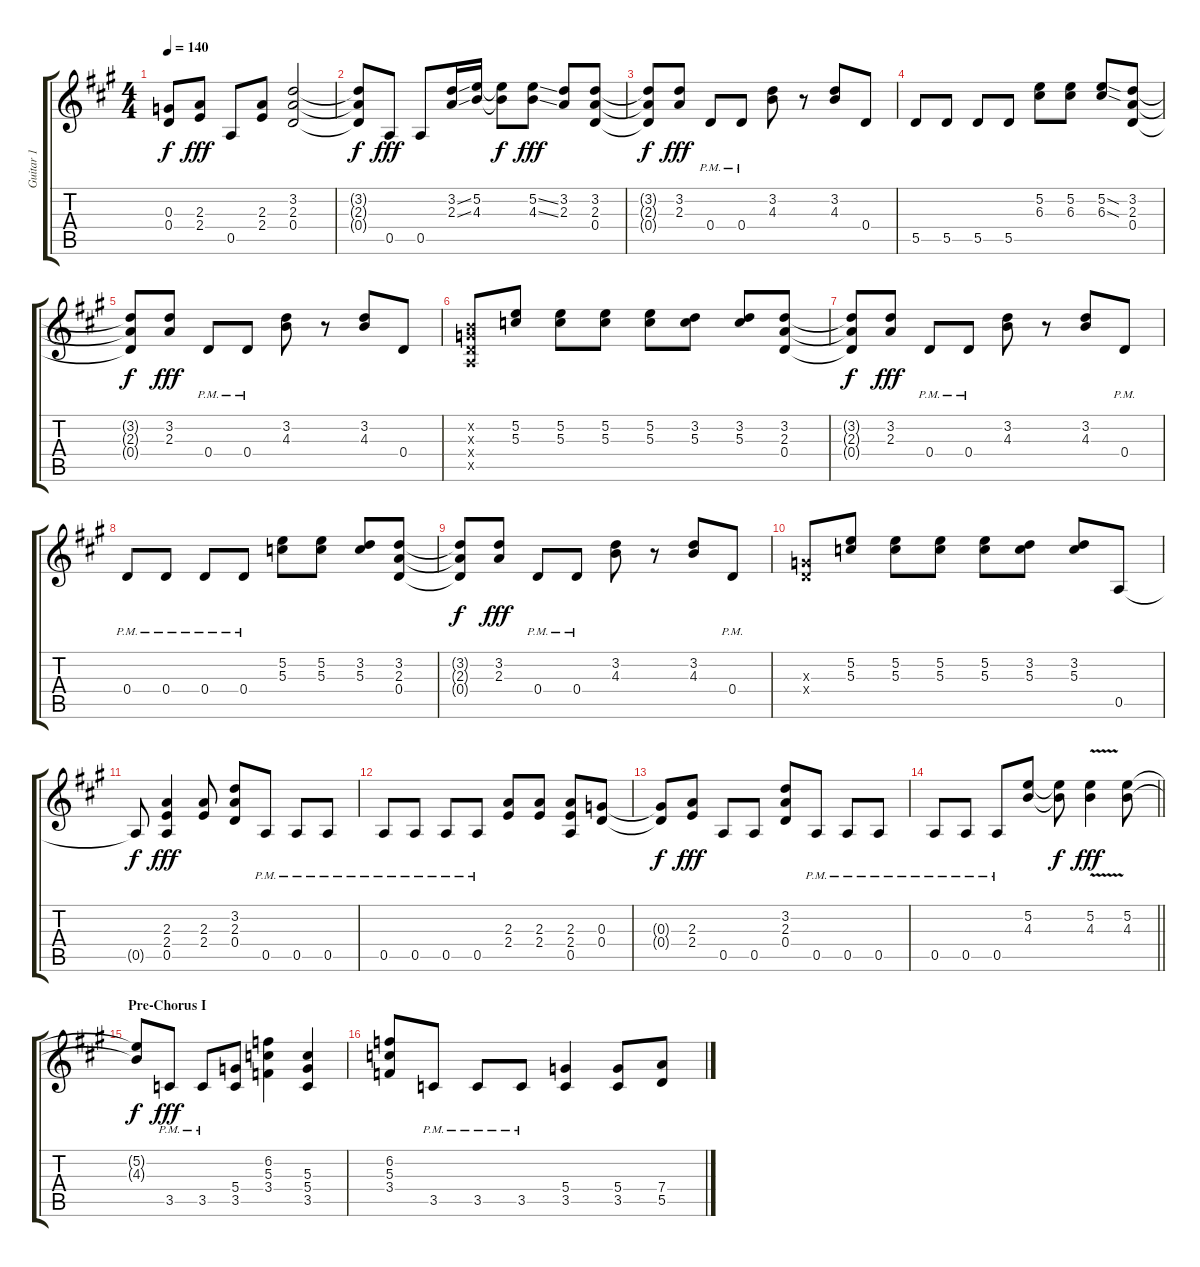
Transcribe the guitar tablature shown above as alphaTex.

\track ("Guitar 1" "Guitar 1") {instrument distortionguitar}
\staff {score tabs}
\tuning (E4 B3 G3 D3 A2 E2) {hide}
\ts (4 4)
\tempo 140
\clef g2
\ks a
(0.3{t} 0.4{t}).8{dy f} (2.3 2.4).8{dy fff} 0.5.8 (2.3 2.4).8 (3.2 2.3 0.4).2 |
(3.2{t} 2.3{t} 0.4{t}).8{dy f} 0.5.8{dy fff} 0.5.8 (3.2{ss} 2.3{ss}).16 (5.2 4.3).16 (5.2{t} 4.3{t}).8{dy f} (5.2{ss} 4.3{ss}).8{dy fff} (3.2 2.3).8 (3.2 2.3 0.4).8 |
(3.2{t} 2.3{t} 0.4{t}).8{dy f} (3.2 2.3).8{dy fff} 0.4{pm}.8 0.4{pm}.8 (3.2 4.3).8 r.8 (3.2 4.3).8 0.4.8 |
5.5.8 5.5.8 5.5.8 5.5.8 (5.2 6.3).8 (5.2 6.3).8 (5.2{sod} 6.3{sod}).8 (3.2 2.3 0.4).8 |
(3.2{t} 2.3{t} 0.4{t}).8{dy f} (3.2 2.3).8{dy fff} 0.4{pm}.8 0.4{pm}.8 (3.2 4.3).8 r.8 (3.2 4.3).8 0.4.8 |
(0.2{x} 0.3{x} 0.4{x} 0.5{x}).8 (5.2 5.3).8 (5.2 5.3).8 (5.2 5.3).8 (5.2 5.3).8 (3.2 5.3).8 (3.2 5.3).8 (3.2 2.3 0.4).8 |
(3.2{t} 2.3{t} 0.4{t}).8{dy f} (3.2 2.3).8{dy fff} 0.4{pm}.8 0.4{pm}.8 (3.2 4.3).8 r.8 (3.2 4.3).8 0.4{pm}.8 |
0.4{pm}.8 0.4{pm}.8 0.4{pm}.8 0.4{pm}.8 (5.2 5.3).8 (5.2 5.3).8 (3.2 5.3).8 (3.2 2.3 0.4).8 |
(3.2{t} 2.3{t} 0.4{t}).8{dy f} (3.2 2.3).8{dy fff} 0.4{pm}.8 0.4{pm}.8 (3.2 4.3).8 r.8 (3.2 4.3).8 0.4{pm}.8 |
(0.3{x} 0.4{x}).8 (5.2 5.3).8 (5.2 5.3).8 (5.2 5.3).8 (5.2 5.3).8 (3.2 5.3).8 (3.2 5.3).8 0.5.8 |
0.5{t}.8{dy f} (2.3 2.4 0.5).4{dy fff} (2.3 2.4).8 (3.2 2.3 0.4).8 0.5{pm}.8 0.5{pm}.8 0.5{pm}.8 |
0.5{pm}.8 0.5{pm}.8 0.5{pm}.8 0.5{pm}.8 (2.3 2.4).8 (2.3 2.4).8 (2.3 2.4 0.5).8 (0.3 0.4).8 |
(0.3{t} 0.4{t}).8{dy f} (2.3 2.4).8{dy fff} 0.5.8 0.5.8 (3.2 2.3 0.4).8 0.5{pm}.8 0.5{pm}.8 0.5{pm}.8 |
\barLineRight lightlight
0.5{pm}.8 0.5{pm}.8 0.5{pm}.8 (5.2 4.3).8 (5.2{t} 4.3{t}).8{dy f} (5.2{v} 4.3{v}).4{dy fff} (5.2 4.3).8 |
\section ("" "Pre-Chorus I")
(5.2{t} 4.3{t}).8{dy f} 3.5{pm}.8{dy fff} 3.5{pm}.8 (5.4 3.5).8 (6.2 5.3 3.4).4 (5.3 5.4 3.5).4 |
(6.2 5.3 3.4).8 3.5{pm}.8 3.5{pm}.8 3.5{pm}.8 (5.4 3.5).4 (5.4 3.5).8 (7.4 5.5).8
